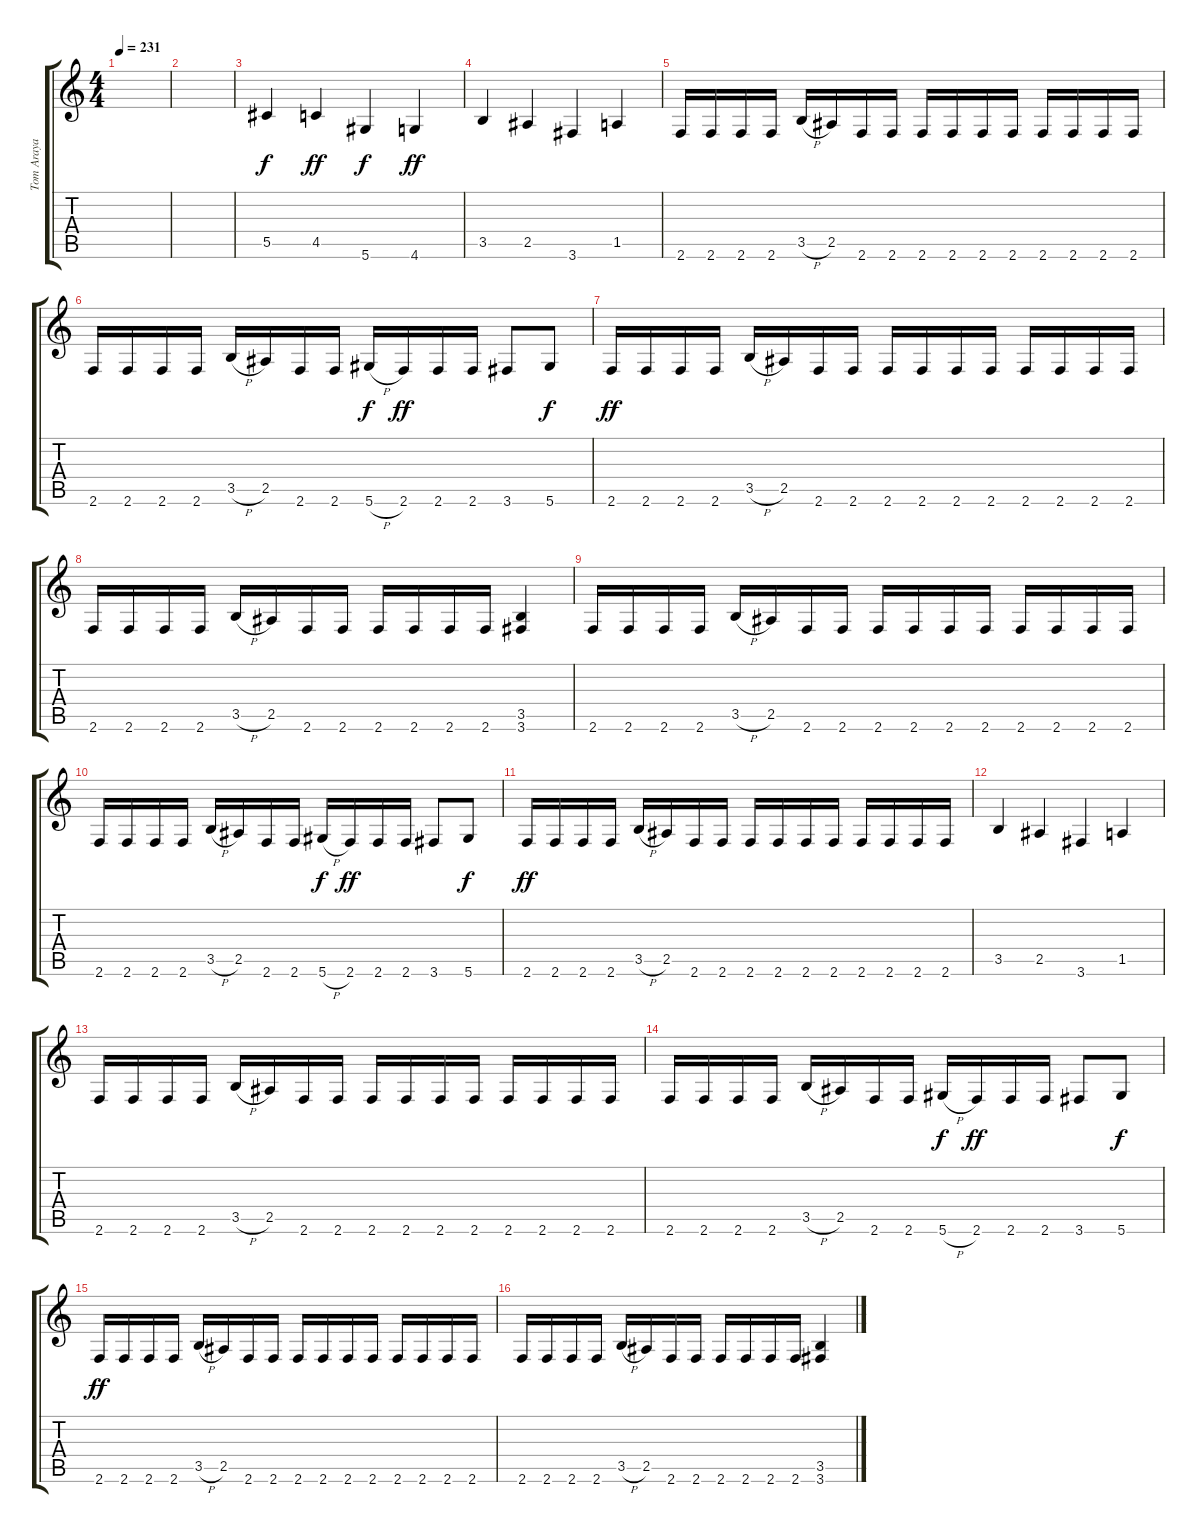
\track ("Tom Araya" "Tom Araya") {instrument electricbasspick}
\staff {score tabs}
\tuning (Eb4 Bb3 Gb3 Db3 Ab2 Eb2) {hide}
\ts (4 4)
\tempo 231
\clef g2
\ks c
|
|
5.5.4 4.5.4{dy ff} 5.6.4{dy f} 4.6.4{dy ff} |
3.5.4 2.5.4 3.6.4 1.5.4 |
2.6.16 2.6.16 2.6.16 2.6.16 3.5{h}.16 2.5.16 2.6.16 2.6.16 2.6.16 2.6.16 2.6.16 2.6.16 2.6.16 2.6.16 2.6.16 2.6.16 |
2.6.16 2.6.16 2.6.16 2.6.16 3.5{h}.16 2.5.16 2.6.16 2.6.16 5.6{h}.16{dy f} 2.6.16{dy ff} 2.6.16 2.6.16 3.6.8 5.6.8{dy f} |
2.6.16{dy ff} 2.6.16 2.6.16 2.6.16 3.5{h}.16 2.5.16 2.6.16 2.6.16 2.6.16 2.6.16 2.6.16 2.6.16 2.6.16 2.6.16 2.6.16 2.6.16 |
2.6.16 2.6.16 2.6.16 2.6.16 3.5{h}.16 2.5.16 2.6.16 2.6.16 2.6.16 2.6.16 2.6.16 2.6.16 (3.5 3.6).4 |
2.6.16 2.6.16 2.6.16 2.6.16 3.5{h}.16 2.5.16 2.6.16 2.6.16 2.6.16 2.6.16 2.6.16 2.6.16 2.6.16 2.6.16 2.6.16 2.6.16 |
2.6.16 2.6.16 2.6.16 2.6.16 3.5{h}.16 2.5.16 2.6.16 2.6.16 5.6{h}.16{dy f} 2.6.16{dy ff} 2.6.16 2.6.16 3.6.8 5.6.8{dy f} |
2.6.16{dy ff} 2.6.16 2.6.16 2.6.16 3.5{h}.16 2.5.16 2.6.16 2.6.16 2.6.16 2.6.16 2.6.16 2.6.16 2.6.16 2.6.16 2.6.16 2.6.16 |
3.5.4 2.5.4 3.6.4 1.5.4 |
2.6.16 2.6.16 2.6.16 2.6.16 3.5{h}.16 2.5.16 2.6.16 2.6.16 2.6.16 2.6.16 2.6.16 2.6.16 2.6.16 2.6.16 2.6.16 2.6.16 |
2.6.16 2.6.16 2.6.16 2.6.16 3.5{h}.16 2.5.16 2.6.16 2.6.16 5.6{h}.16{dy f} 2.6.16{dy ff} 2.6.16 2.6.16 3.6.8 5.6.8{dy f} |
2.6.16{dy ff} 2.6.16 2.6.16 2.6.16 3.5{h}.16 2.5.16 2.6.16 2.6.16 2.6.16 2.6.16 2.6.16 2.6.16 2.6.16 2.6.16 2.6.16 2.6.16 |
2.6.16 2.6.16 2.6.16 2.6.16 3.5{h}.16 2.5.16 2.6.16 2.6.16 2.6.16 2.6.16 2.6.16 2.6.16 (3.5 3.6).4
